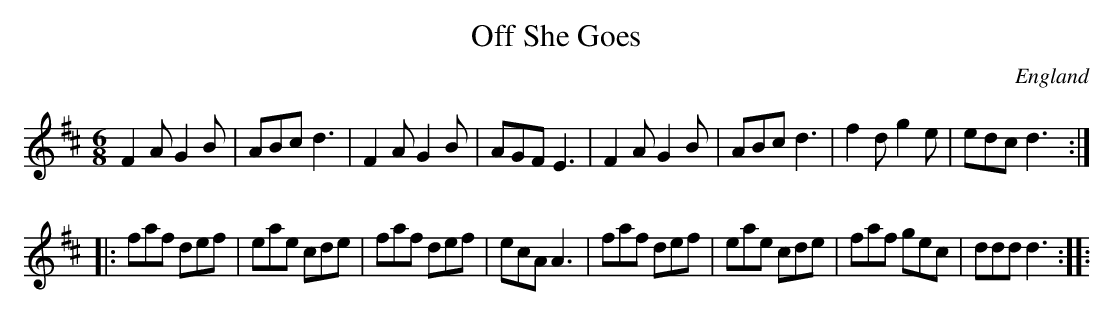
X:1
T:Off She Goes
L:1/8
M:6/8
O:England
K:D
F2A G2B | ABc d3 | F2A G2B | AGF E3 | \
F2A G2B | ABc d3 | f2d g2e | edc d3 ::
faf def | eae cde | faf def | ecA A3 |\
faf def | eae cde | faf gec | ddd d3 ::
